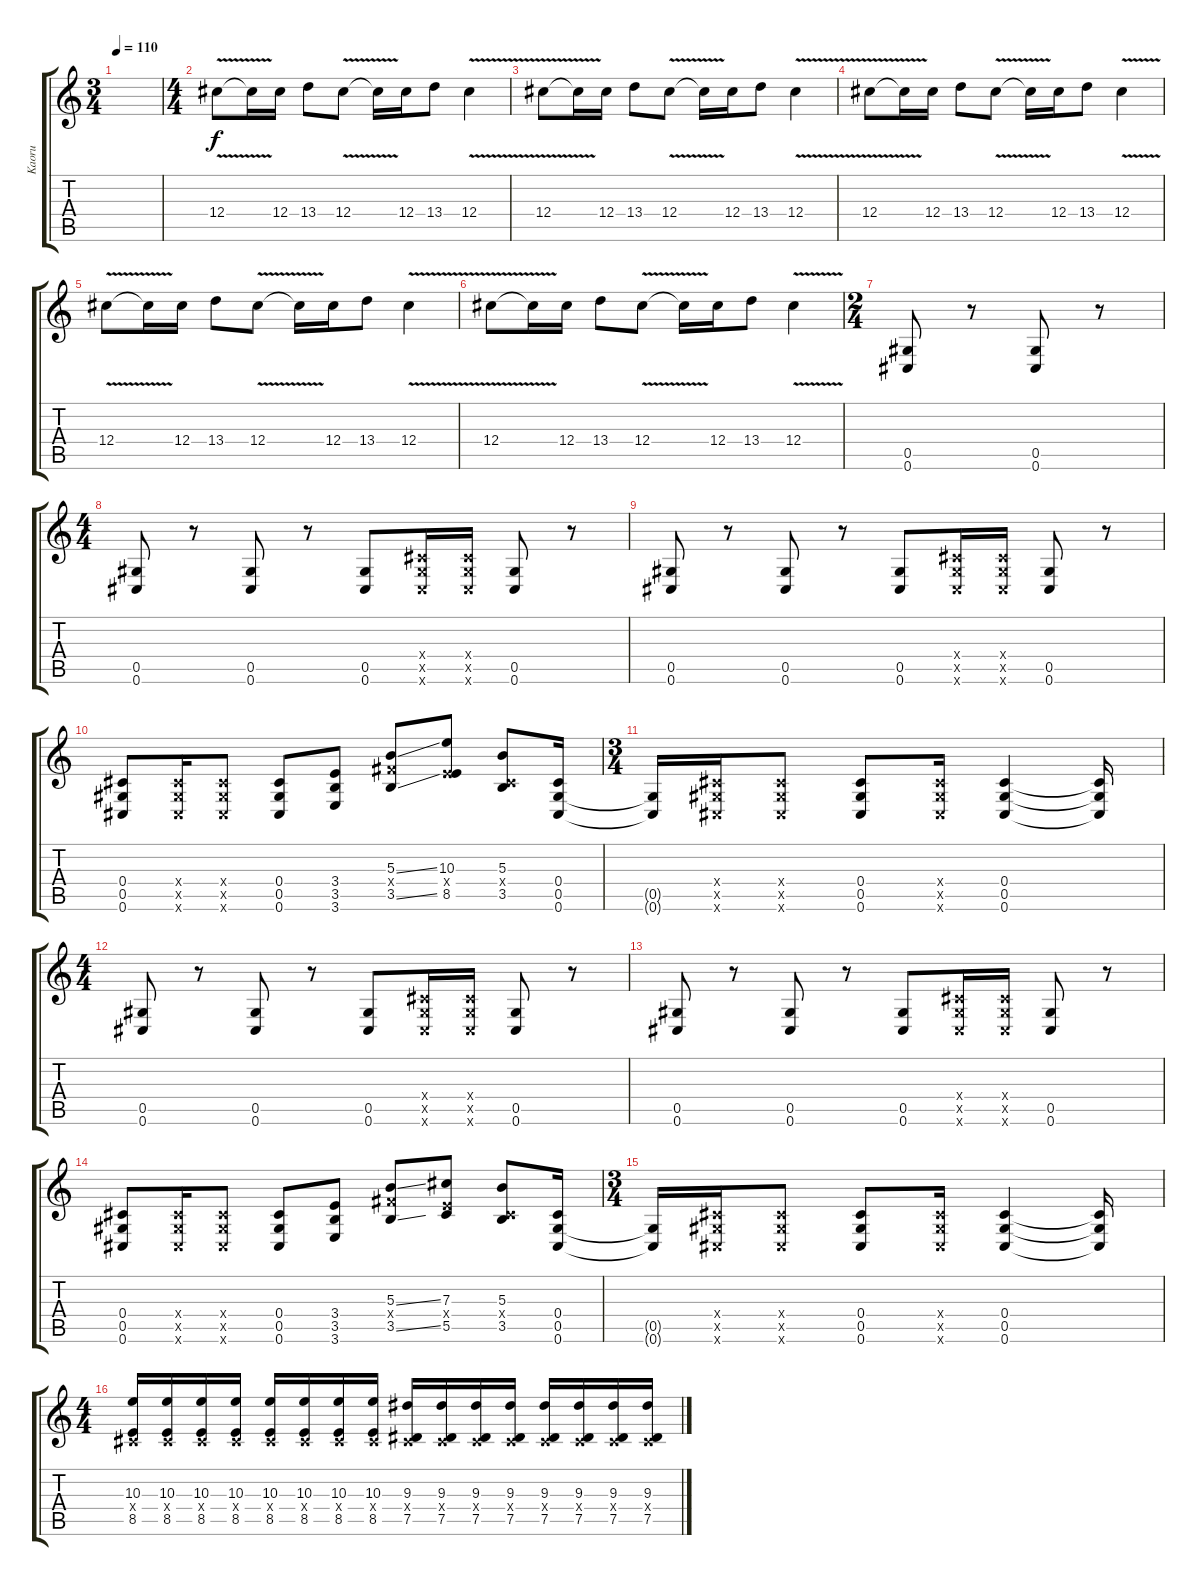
\track ("Kaoru" "Kaoru") {instrument overdrivenguitar}
\staff {score tabs}
\tuning (Eb4 Bb3 Gb3 Db3 Ab2 Db2) {hide}
\ts (3 4)
\tempo 110
\clef g2
\ks c
|
\ts (4 4)
12.4{v}.8{volume 12 balance 8 instrument overdrivenguitar} 12.4{t}.16 12.4.16 13.4.8 12.4{v}.8 12.4{t}.16 12.4.16 13.4.8 12.4{v}.4 |
12.4{v}.8 12.4{t}.16 12.4.16 13.4.8 12.4{v}.8 12.4{t}.16 12.4.16 13.4.8 12.4{v}.4 |
12.4{v}.8 12.4{t}.16 12.4.16 13.4.8 12.4{v}.8 12.4{t}.16 12.4.16 13.4.8 12.4{v}.4 |
12.4{v}.8 12.4{t}.16 12.4.16 13.4.8 12.4{v}.8 12.4{t}.16 12.4.16 13.4.8 12.4{v}.4 |
12.4{v}.8 12.4{t}.16 12.4.16 13.4.8 12.4{v}.8 12.4{t}.16 12.4.16 13.4.8 12.4{v}.4 |
\ts (2 4)
(0.5 0.6).8{volume 10 balance 0 instrument overdrivenguitar} r.8 (0.5 0.6).8 r.8 |
\ts (4 4)
(0.5 0.6).8 r.8 (0.5 0.6).8 r.8 (0.5 0.6).8 (0.4{x} 0.5{x} 0.6{x}).16 (0.4{x} 0.5{x} 0.6{x}).16 (0.5 0.6).8 r.8 |
(0.5 0.6).8 r.8 (0.5 0.6).8 r.8 (0.5 0.6).8 (0.4{x} 0.5{x} 0.6{x}).16 (0.4{x} 0.5{x} 0.6{x}).16 (0.5 0.6).8 r.8 |
(0.4 0.5 0.6).8 (0.4{x} 0.5{x} 0.6{x}).16 (0.4{x} 0.5{x} 0.6{x}).8 (0.4 0.5 0.6).8 (3.4 3.5 3.6).8 (5.3{ss} 5.4{x} 3.5{ss}).8 (10.3 3.4{x} 8.5).8 (5.3 0.4{x} 3.5).8 (0.4 0.5 0.6).16 |
\ts (3 4)
(0.5{t} 0.6{t}).16 (0.4{x} 0.5{x} 0.6{x}).16 (0.4{x} 0.5{x} 0.6{x}).8 (0.4 0.5 0.6).8 (0.4{x} 0.5{x} 0.6{x}).16 (0.4 0.5 0.6).4 (0.4{t} 0.5{t} 0.6{t}).16 |
\ts (4 4)
(0.5 0.6).8 r.8 (0.5 0.6).8 r.8 (0.5 0.6).8 (0.4{x} 0.5{x} 0.6{x}).16 (0.4{x} 0.5{x} 0.6{x}).16 (0.5 0.6).8 r.8 |
(0.5 0.6).8 r.8 (0.5 0.6).8 r.8 (0.5 0.6).8 (0.4{x} 0.5{x} 0.6{x}).16 (0.4{x} 0.5{x} 0.6{x}).16 (0.5 0.6).8 r.8 |
(0.4 0.5 0.6).8 (0.4{x} 0.5{x} 0.6{x}).16 (0.4{x} 0.5{x} 0.6{x}).8 (0.4 0.5 0.6).8 (3.4 3.5 3.6).8 (5.3{ss} 5.4{x} 3.5{ss}).8 (7.3 3.4{x} 5.5).8 (5.3 0.4{x} 3.5).8 (0.4 0.5 0.6).16 |
\ts (3 4)
(0.5{t} 0.6{t}).16 (0.4{x} 0.5{x} 0.6{x}).16 (0.4{x} 0.5{x} 0.6{x}).8 (0.4 0.5 0.6).8 (0.4{x} 0.5{x} 0.6{x}).16 (0.4 0.5 0.6).4 (0.4{t} 0.5{t} 0.6{t}).16 |
\ts (4 4)
(10.3 0.4{x} 8.5).16{volume 10 instrument overdrivenguitar} (10.3 0.4{x} 8.5).16 (10.3 0.4{x} 8.5).16 (10.3 0.4{x} 8.5).16 (10.3 0.4{x} 8.5).16 (10.3 0.4{x} 8.5).16 (10.3 0.4{x} 8.5).16 (10.3 0.4{x} 8.5).16 (9.3 0.4{x} 7.5).16 (9.3 0.4{x} 7.5).16 (9.3 0.4{x} 7.5).16 (9.3 0.4{x} 7.5).16 (9.3 0.4{x} 7.5).16 (9.3 0.4{x} 7.5).16 (9.3 0.4{x} 7.5).16 (9.3 0.4{x} 7.5).16
